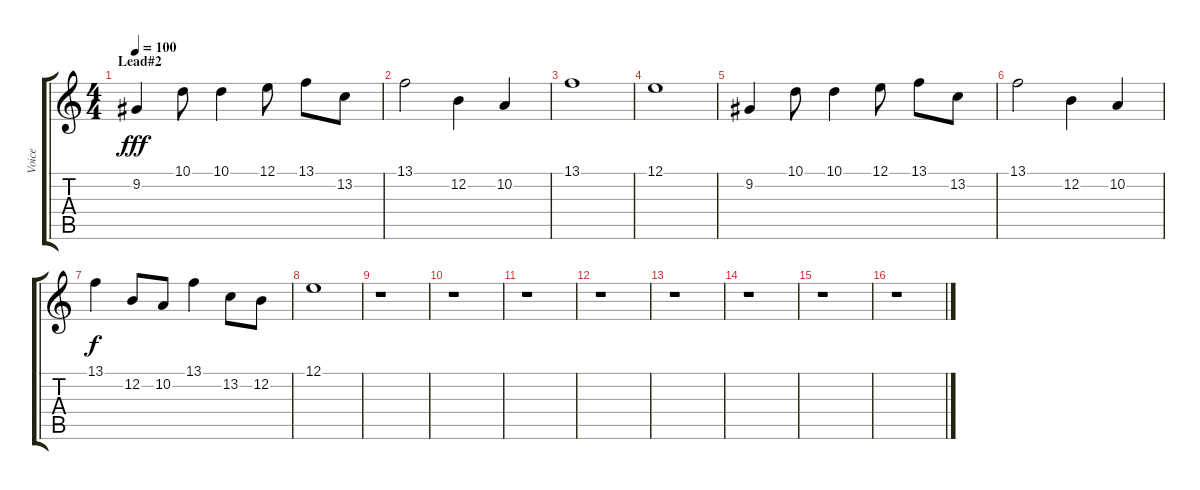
\track ("Voice" "Voice") {instrument tremolostrings}
\staff {score tabs}
\tuning (E4 B3 G3 D3 A2 E2) {hide}
\ts (4 4)
\section ("" "Lead#2")
\tempo 100
\clef g2
\ks c
9.2.4{dy fff} 10.1.8 10.1.4 12.1.8 13.1.8 13.2.8 |
13.1.2 12.2.4 10.2.4 |
13.1.1 |
12.1.1 |
9.2.4 10.1.8 10.1.4 12.1.8 13.1.8 13.2.8 |
13.1.2 12.2.4 10.2.4 |
13.1.4{dy f} 12.2.8 10.2.8 13.1.4 13.2.8 12.2.8 |
12.1.1 |
r.1 |
r.1 |
r.1 |
r.1 |
r.1 |
r.1 |
r.1 |
r.1
